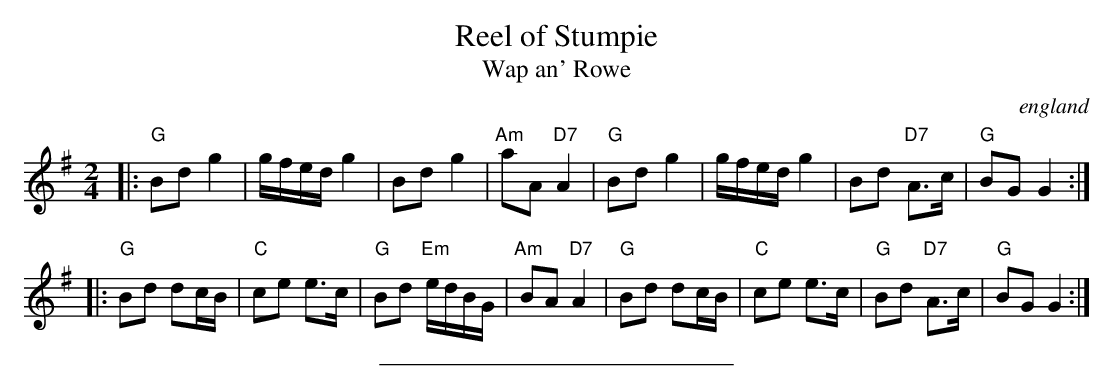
X:1
T:Reel of Stumpie
T: Wap an' Rowe
O:england
M: 2/4
L: 1/8
K: G
|:"G"Bd g2 | g/f/e/d/ g2 | Bd g2 | "Am"aA "D7"A2 \
| "G"Bd g2 | g/f/e/d/ g2 | Bd "D7"A>c | "G"BG G2 :|
|:"G"Bd dc/B/ | "C"ce e>c | "G"Bd "Em"e/d/B/G/ | "Am"BA "D7"A2 \
| "G"Bd dc/B/ | "C"ce e>c | "G"Bd "D7"A>c | "G"BG G2 :|
